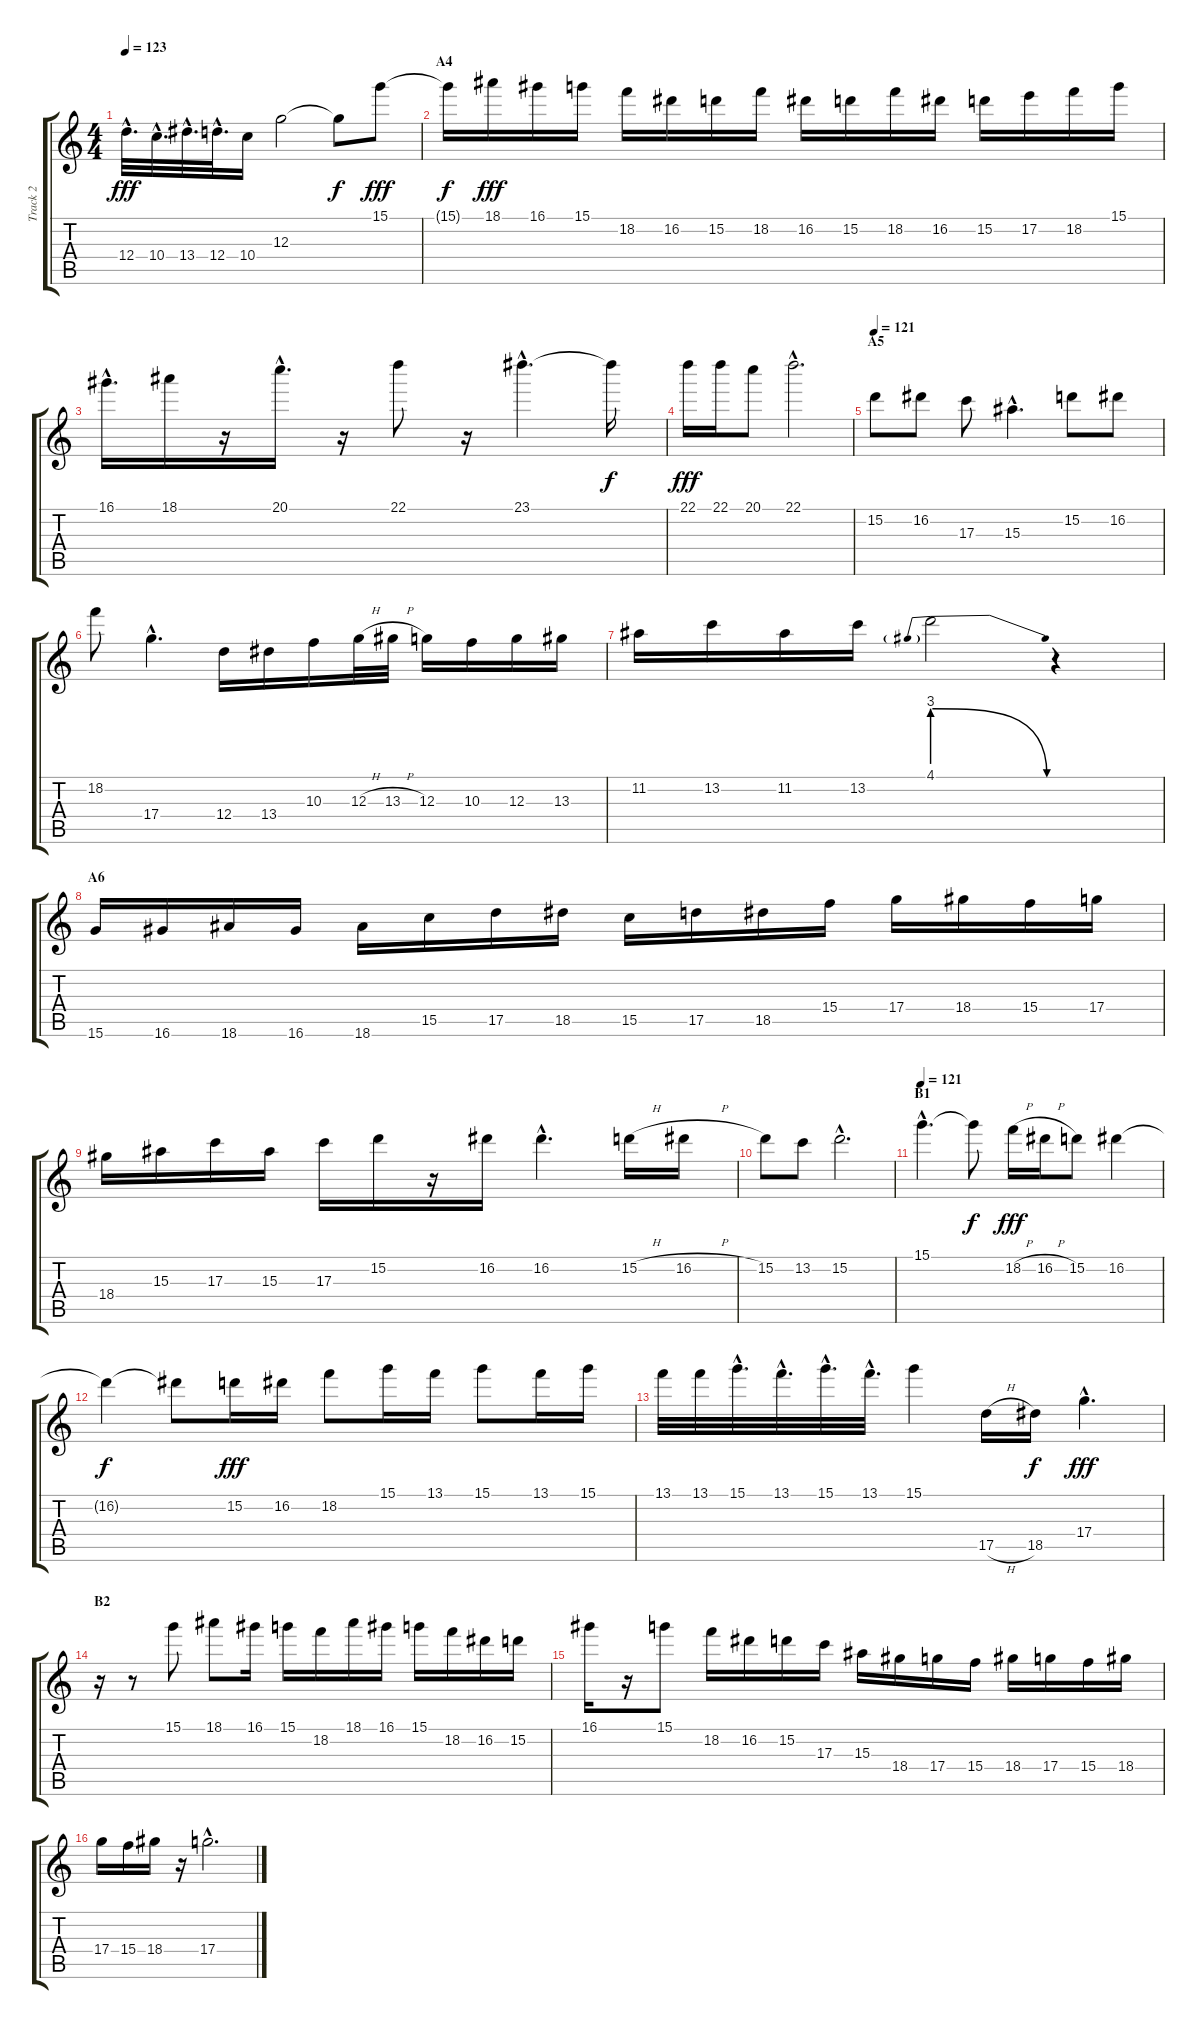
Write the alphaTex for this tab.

\track ("Track 2" "Track 2") {instrument distortionguitar}
\staff {score tabs}
\tuning (E4 B3 G3 D3 A2 E2) {hide}
\ts (4 4)
\tempo 123
\clef g2
\ks c
12.4{hac}.32{d dy fff} 10.4{hac}.32{d} 13.4{hac}.32{d} 12.4{hac}.32{d} 10.4.16 12.3.2 12.3{t}.8{dy f} 15.1.8{dy fff} |
\section ("" "A4")
15.1{t}.16{dy f} 18.1.16{dy fff} 16.1.16 15.1.16 18.2.16 16.2.16 15.2.16 18.2.16 16.2.16 15.2.16 18.2.16 16.2.16 15.2.16 17.2.16 18.2.16 15.1.16 |
16.1{hac}.16{d} 18.1.16 r.16 20.1{hac}.16{d} r.16 22.1.8 r.16 23.1{hac}.4{d} 23.1{t}.16{dy f} |
22.1.16{dy fff} 22.1.16 20.1.8 22.1{hac}.2{d} |
\section ("" "A5")
\tempo 121
15.2.8 16.2.8 17.3.8 15.3{hac}.4{d} 15.2.8 16.2.8 |
18.2.8 17.4{hac}.4{d} 12.4.16 13.4.16 10.3.16 12.3{h}.32 13.3{h}.32 12.3.16 10.3.16 12.3.16 13.3.16 |
11.2.16 13.2.16 11.2.16 13.2.16 4.1{be (prebendrelease 0 12 60 0)}.2 r.4 |
\section ("" "A6")
15.6.16 16.6.16 18.6.16 16.6.16 18.6.16 15.5.16 17.5.16 18.5.16 15.5.16 17.5.16 18.5.16 15.4.16 17.4.16 18.4.16 15.4.16 17.4.16 |
18.4.16 15.3.16 17.3.16 15.3.16 17.3.16 15.2.16 r.16 16.2.16 16.2{hac}.4{d} 15.2{h}.16 16.2{h}.16 |
15.2.8 13.2.8 15.2{hac}.2{d} |
\section ("" "B1")
\tempo 121
15.1{hac}.4{d} 15.1{t}.8{dy f} 18.2{h}.16{dy fff} 16.2{h}.16 15.2.8 16.2.4 |
16.2{t}.4{dy f} 16.2{t}.8 15.2.16{dy fff} 16.2.16 18.2.8 15.1.16 13.1.16 15.1.8 13.1.16 15.1.16 |
13.1.32 13.1.32 15.1{hac}.32{d} 13.1{hac}.32{d} 15.1{hac}.32{d} 13.1{hac}.32{d} 15.1.4 17.5{h}.16 18.5.16{dy f} 17.4{hac}.4{d dy fff} |
\section ("" "B2")
r.16 r.8 15.1.8 18.1.8 16.1.16 15.1.16 18.2.16 18.1.16 16.1.16 15.1.16 18.2.16 16.2.16 15.2.16 |
16.1.16 r.16 15.1.8 18.2.16 16.2.16 15.2.16 17.3.16 15.3.16 18.4.16 17.4.16 15.4.16 18.4.16 17.4.16 15.4.16 18.4.16 |
17.4.16 15.4.16 18.4.16 r.16 17.4{hac}.2{d}
